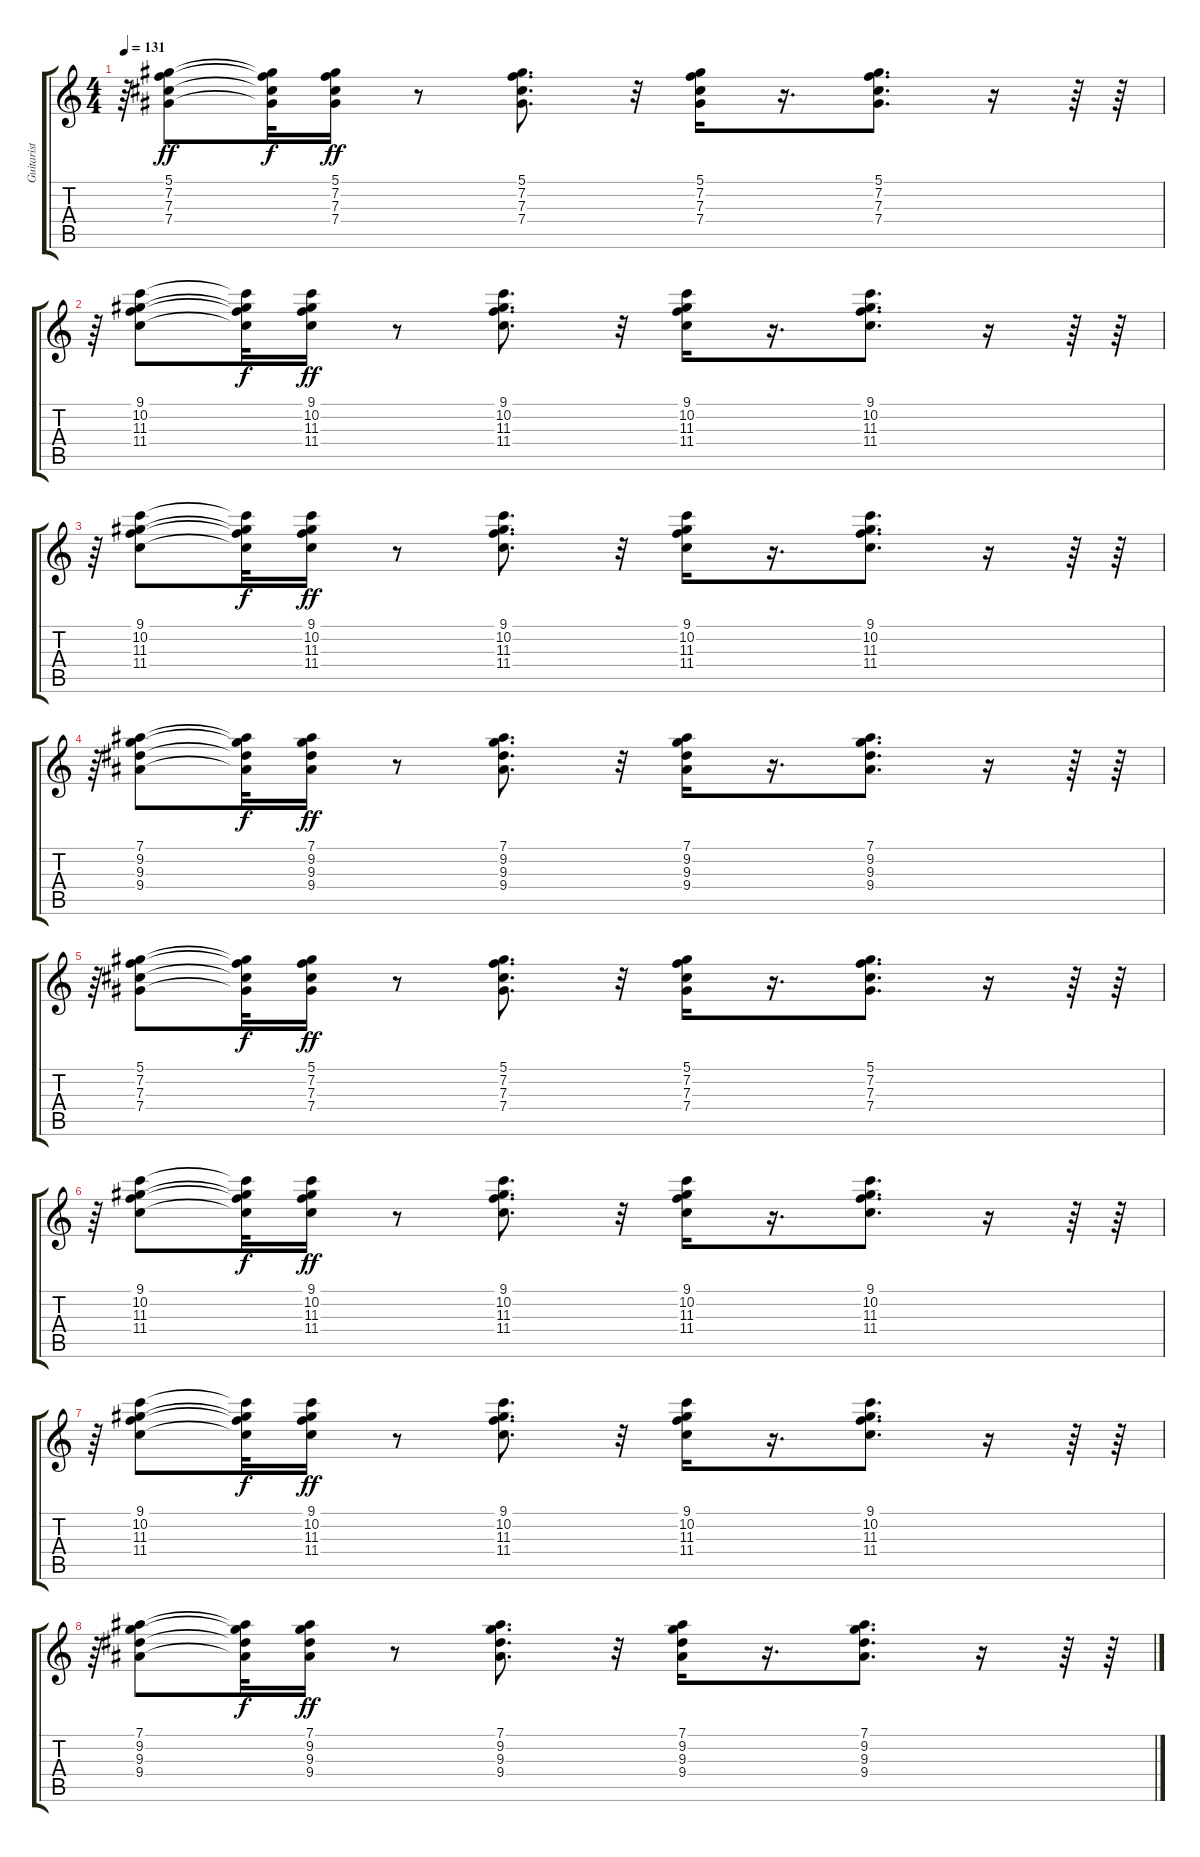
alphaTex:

\track ("Guitarist 3" "Guitarist ") {instrument acousticguitarsteel}
\staff {score tabs}
\tuning (Eb4 Bb3 Gb3 Db3 Ab2 Eb2) {hide}
\ts (4 4)
\tempo 131
\clef g2
\ks c
r.64{dy ff} (5.1 7.2 7.3 7.4).8 (5.1{t} 7.2{t} 7.3{t} 7.4{t}).32{dy f} (5.1 7.2 7.3 7.4).16{dy ff} r.8 (5.1 7.2 7.3 7.4).8{d} r.32 (5.1 7.2 7.3 7.4).16 r.16{d} (5.1 7.2 7.3 7.4).8{d} r.16 r.64 r.64 |
r.64 (9.1 10.2 11.3 11.4).8 (9.1{t} 10.2{t} 11.3{t} 11.4{t}).32{dy f} (9.1 10.2 11.3 11.4).16{dy ff} r.8 (9.1 10.2 11.3 11.4).8{d} r.32 (9.1 10.2 11.3 11.4).16 r.16{d} (9.1 10.2 11.3 11.4).8{d} r.16 r.64 r.64 |
r.64 (9.1 10.2 11.3 11.4).8 (9.1{t} 10.2{t} 11.3{t} 11.4{t}).32{dy f} (9.1 10.2 11.3 11.4).16{dy ff} r.8 (9.1 10.2 11.3 11.4).8{d} r.32 (9.1 10.2 11.3 11.4).16 r.16{d} (9.1 10.2 11.3 11.4).8{d} r.16 r.64 r.64 |
r.64 (7.1 9.2 9.3 9.4).8 (7.1{t} 9.2{t} 9.3{t} 9.4{t}).32{dy f} (7.1 9.2 9.3 9.4).16{dy ff} r.8 (7.1 9.2 9.3 9.4).8{d} r.32 (7.1 9.2 9.3 9.4).16 r.16{d} (7.1 9.2 9.3 9.4).8{d} r.16 r.64 r.64 |
r.64 (5.1 7.2 7.3 7.4).8 (5.1{t} 7.2{t} 7.3{t} 7.4{t}).32{dy f} (5.1 7.2 7.3 7.4).16{dy ff} r.8 (5.1 7.2 7.3 7.4).8{d} r.32 (5.1 7.2 7.3 7.4).16 r.16{d} (5.1 7.2 7.3 7.4).8{d} r.16 r.64 r.64 |
r.64 (9.1 10.2 11.3 11.4).8 (9.1{t} 10.2{t} 11.3{t} 11.4{t}).32{dy f} (9.1 10.2 11.3 11.4).16{dy ff} r.8 (9.1 10.2 11.3 11.4).8{d} r.32 (9.1 10.2 11.3 11.4).16 r.16{d} (9.1 10.2 11.3 11.4).8{d} r.16 r.64 r.64 |
r.64 (9.1 10.2 11.3 11.4).8 (9.1{t} 10.2{t} 11.3{t} 11.4{t}).32{dy f} (9.1 10.2 11.3 11.4).16{dy ff} r.8 (9.1 10.2 11.3 11.4).8{d} r.32 (9.1 10.2 11.3 11.4).16 r.16{d} (9.1 10.2 11.3 11.4).8{d} r.16 r.64 r.64 |
r.64 (7.1 9.2 9.3 9.4).8 (7.1{t} 9.2{t} 9.3{t} 9.4{t}).32{dy f} (7.1 9.2 9.3 9.4).16{dy ff} r.8 (7.1 9.2 9.3 9.4).8{d} r.32 (7.1 9.2 9.3 9.4).16 r.16{d} (7.1 9.2 9.3 9.4).8{d} r.16 r.64 r.64
